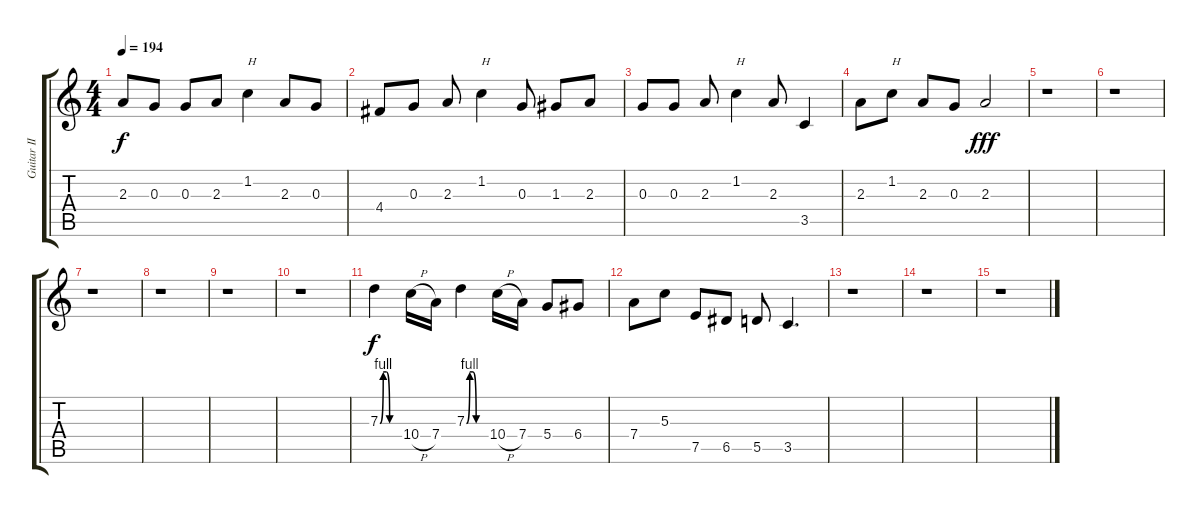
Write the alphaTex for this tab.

\track ("Guitar II" "Guitar II") {instrument overdrivenguitar}
\staff {score tabs}
\tuning (E4 B3 G3 D3 A2 E2) {hide}
\ts (4 4)
\tempo 194
\clef g2
\ks c
2.3.8{dy f} 0.3.8 0.3.8 2.3.8 1.2.4{txt "H"} 2.3.8 0.3.8 |
4.4.8 0.3.8 2.3.8 1.2.4{txt "H"} 0.3.8 1.3.8 2.3.8 |
0.3.8 0.3.8 2.3.8 1.2.4{txt "H"} 2.3.8 3.5.4 |
2.3.8 1.2.8{txt "H"} 2.3.8 0.3.8 2.3.2{dy fff} |
r.1 |
r.1 |
r.1 |
r.1 |
r.1 |
r.1 |
7.3{be (custom 0 0 10 4 20 4 30 0 60 0)}.4{dy f} 10.4{h}.16 7.4.16 7.3{be (custom 0 0 10 4 20 4 30 0 60 0)}.4 10.4{h}.16 7.4.16 5.4.8 6.4.8 |
7.4.8 5.3.8 7.5.8 6.5.8 5.5.8 3.5.4{d} |
r.1 |
r.1 |
r.1
